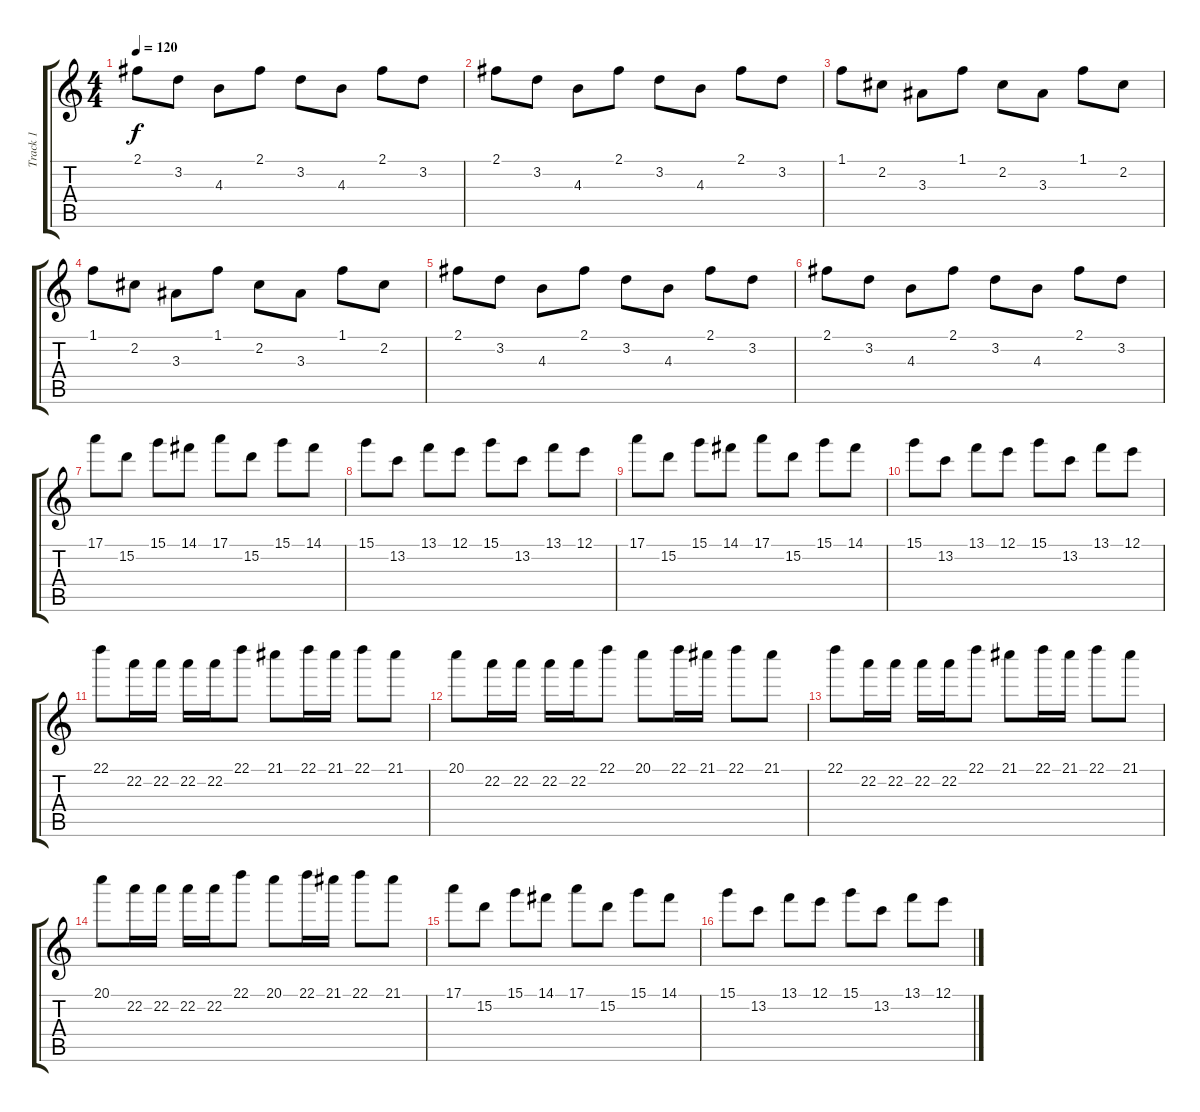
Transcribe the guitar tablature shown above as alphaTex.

\track ("Track 1" "Track 1") {instrument electricbassfinger}
\staff {score tabs}
\tuning (E4 B3 G3 D3 A2 E2) {hide}
\ts (4 4)
\tempo 120
\clef g2
\ks c
2.1.8{dy f} 3.2.8 4.3.8 2.1.8 3.2.8 4.3.8 2.1.8 3.2.8 |
2.1.8 3.2.8 4.3.8 2.1.8 3.2.8 4.3.8 2.1.8 3.2.8 |
1.1.8 2.2.8 3.3.8 1.1.8 2.2.8 3.3.8 1.1.8 2.2.8 |
1.1.8 2.2.8 3.3.8 1.1.8 2.2.8 3.3.8 1.1.8 2.2.8 |
2.1.8 3.2.8 4.3.8 2.1.8 3.2.8 4.3.8 2.1.8 3.2.8 |
2.1.8 3.2.8 4.3.8 2.1.8 3.2.8 4.3.8 2.1.8 3.2.8 |
17.1.8 15.2.8 15.1.8 14.1.8 17.1.8 15.2.8 15.1.8 14.1.8 |
15.1.8 13.2.8 13.1.8 12.1.8 15.1.8 13.2.8 13.1.8 12.1.8 |
17.1.8 15.2.8 15.1.8 14.1.8 17.1.8 15.2.8 15.1.8 14.1.8 |
15.1.8 13.2.8 13.1.8 12.1.8 15.1.8 13.2.8 13.1.8 12.1.8 |
22.1.8 22.2.16 22.2.16 22.2.16 22.2.16 22.1.8 21.1.8 22.1.16 21.1.16 22.1.8 21.1.8 |
20.1.8 22.2.16 22.2.16 22.2.16 22.2.16 22.1.8 20.1.8 22.1.16 21.1.16 22.1.8 21.1.8 |
22.1.8 22.2.16 22.2.16 22.2.16 22.2.16 22.1.8 21.1.8 22.1.16 21.1.16 22.1.8 21.1.8 |
20.1.8 22.2.16 22.2.16 22.2.16 22.2.16 22.1.8 20.1.8 22.1.16 21.1.16 22.1.8 21.1.8 |
17.1.8 15.2.8 15.1.8 14.1.8 17.1.8 15.2.8 15.1.8 14.1.8 |
15.1.8 13.2.8 13.1.8 12.1.8 15.1.8 13.2.8 13.1.8 12.1.8
